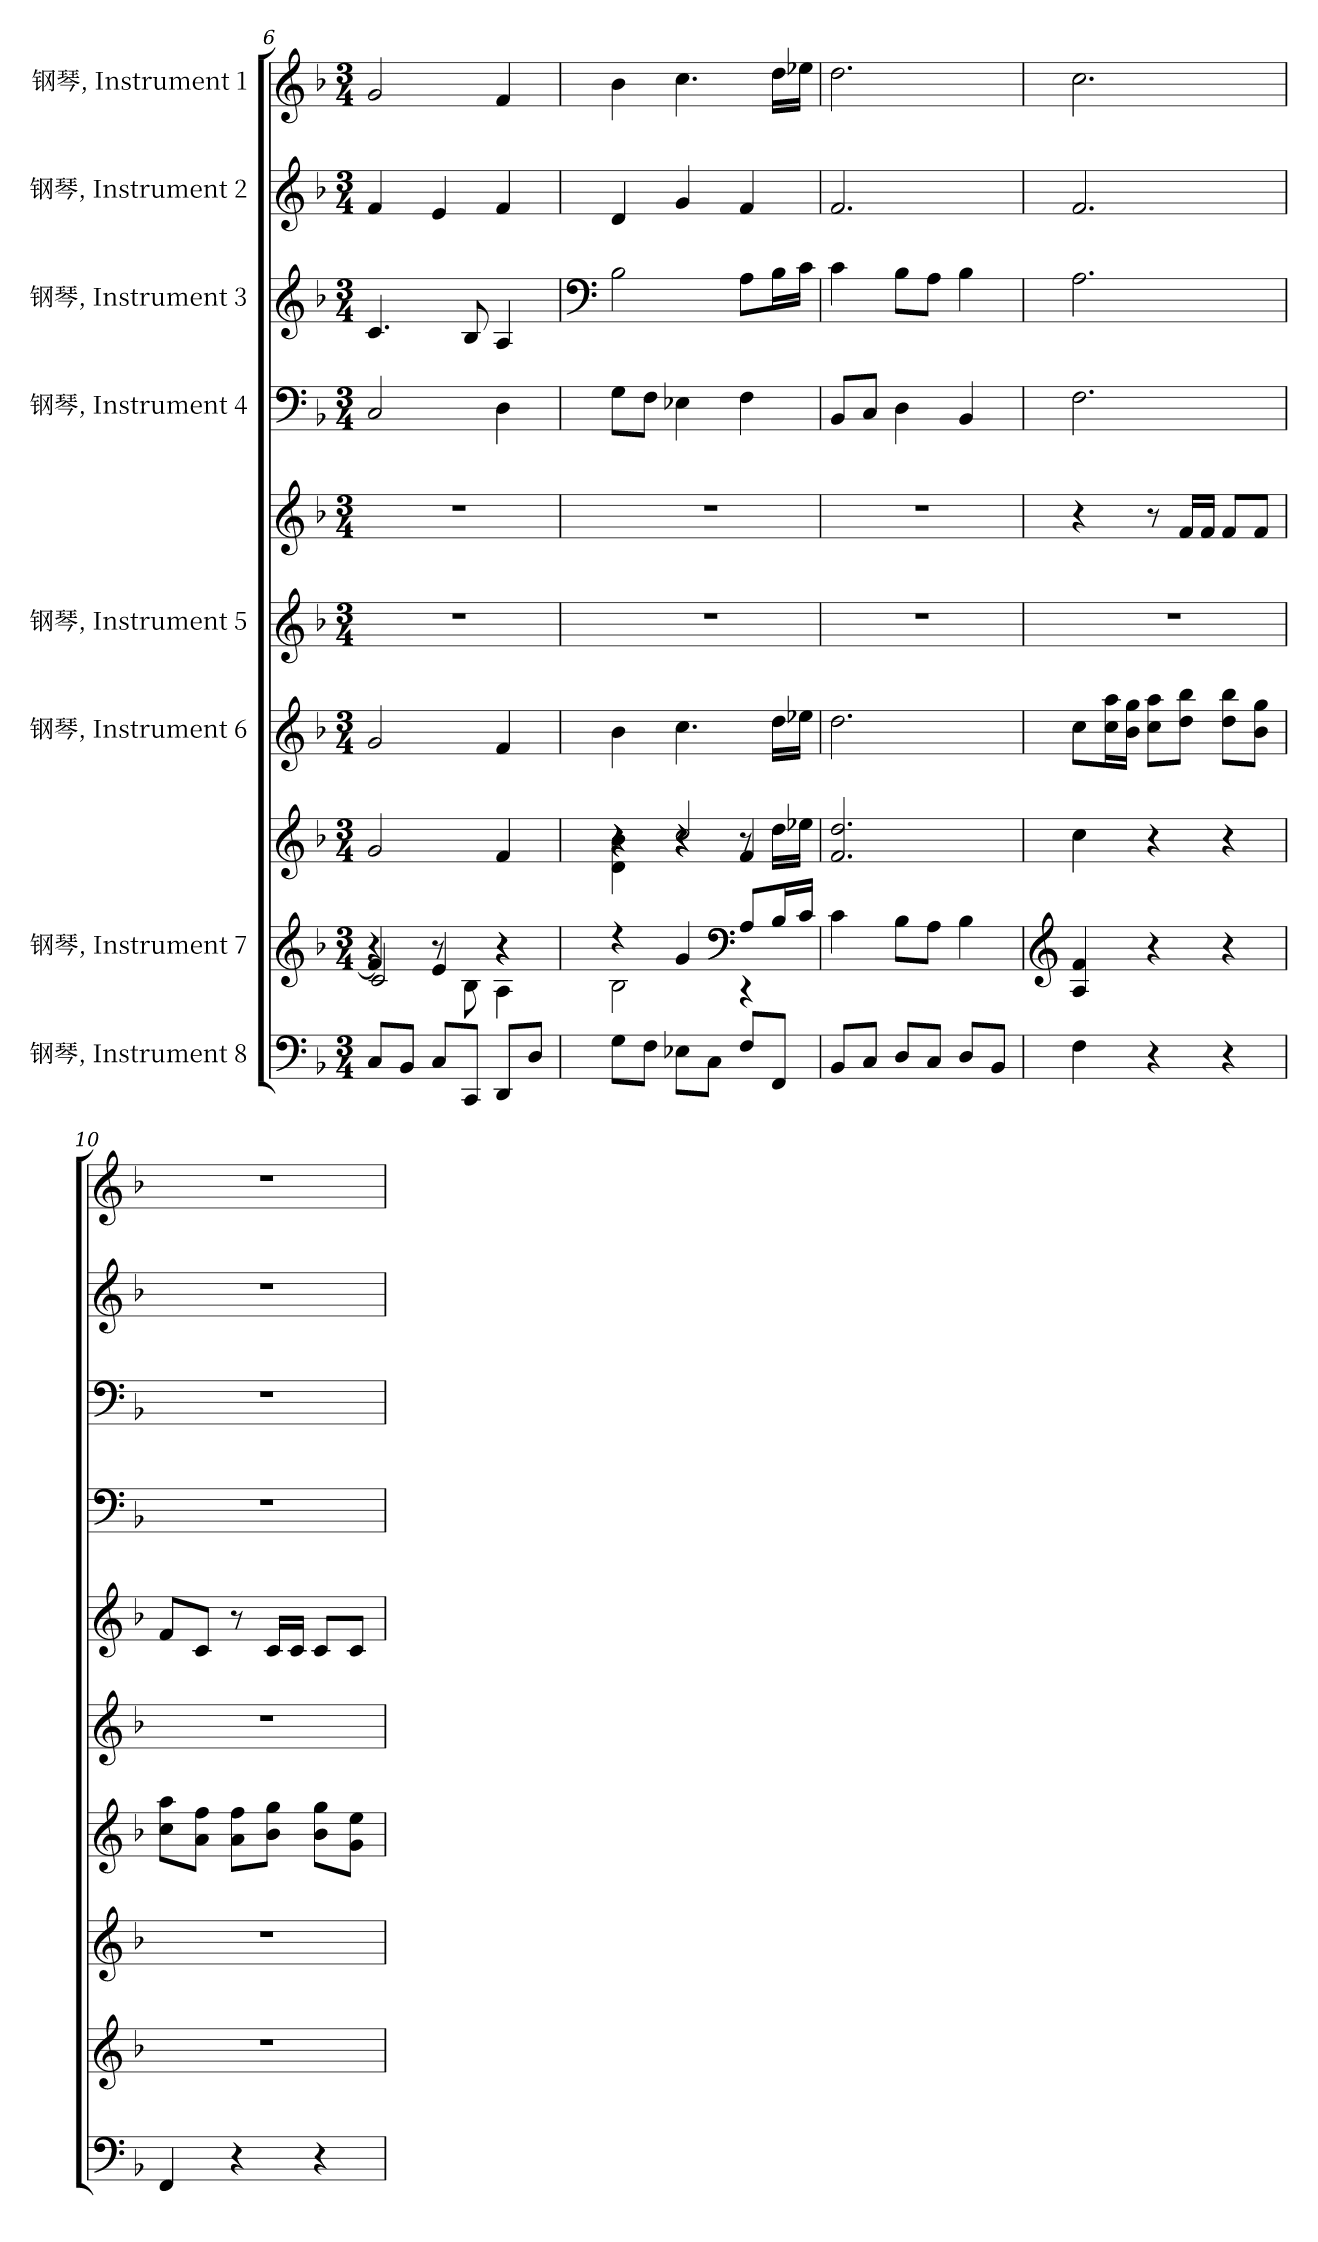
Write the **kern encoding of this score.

**kern	**kern	**kern	**kern	**kern	**kern	**kern	**kern	**kern	**kern
*part8	*part7	*part7	*part6	*part5	*part5	*part4	*part3	*part2	*part1
*staff10	*staff9	*staff8	*staff7	*staff6	*staff5	*staff4	*staff3	*staff2	*staff1
*I"钢琴, Instrument 8	*I"钢琴, Instrument 7	*	*I"钢琴, Instrument 6	*I"钢琴, Instrument 5	*	*I"钢琴, Instrument 4	*I"钢琴, Instrument 3	*I"钢琴, Instrument 2	*I"钢琴, Instrument 1
*clefF4	*clefG2	*clefG2	*clefG2	*clefG2	*clefG2	*clefF4	*clefG2	*clefG2	*clefG2
*k[b-]	*k[b-]	*k[b-]	*k[b-]	*k[b-]	*k[b-]	*k[b-]	*k[b-]	*k[b-]	*k[b-]
*M3/4	*M3/4	*M3/4	*M3/4	*M3/4	*M3/4	*M3/4	*M3/4	*M3/4	*M3/4
=6	=6	=6	=6	=6	=6	=6	=6	=6	=6
*	*^	*	*	*	*	*	*	*	*
*	*	*^	*	*	*	*	*	*	*	*
8C/L	4f/]	4r	2c/	2g/	2g/	2.r	2.r	2C/	4.c/	4f/	2g/
8BB-/J	.	.	.	.	.	.	.	.	.	.	.
8C/L	4e/	8r	.	.	.	.	.	.	.	4e/	.
8CC/J	.	8B-\	.	.	.	.	.	.	8B-/	.	.
8DD/L	4r	4A\	4r	4f/	4f/	.	.	4D\	4A/	4f/	4f/
8D/J	.	.	.	.	.	.	.	.	.	.	.
*	*v	*v	*v	*	*	*	*	*	*	*	*
=7	=7	=7	=7	=7	=7	=7	=7	=7	=7
*	*	*	*	*	*	*	*clefF4	*	*
*	*^	*^	*	*	*	*	*	*	*
*	*	*	*	*^	*	*	*	*	*	*	*
8G\L	4r	2B-\	4r	4d\ 4b-\	4r	4b-\	2.r	2.r	8G\L	2B-\	4d/	4b-\
8F\J	.	.	.	.	.	.	.	.	8F\J	.	.	.
8E-X\L	4g/	.	2cc/	4r	4r	4.cc\	.	.	4E-X\	.	4g/	4.cc\
8C\J	.	.	.	.	.	.	.	.	.	.	.	.
*	*clefF4	*	*	*	*	*	*	*	*	*	*	*
8F/L	8A/L	4r	.	8r	4f/	.	.	.	4F\	8A\L	4f/	.
8FF/J	16B-/L	.	.	16dd\LL	.	16dd\LL	.	.	.	16B-\L	.	16dd\LL
.	16c/JJ	.	.	16ee-X\JJ	.	16ee-X\JJ	.	.	.	16c\JJ	.	16ee-X\JJ
*	*v	*v	*	*	*	*	*	*	*	*	*	*
*	*	*v	*v	*v	*	*	*	*	*	*	*
=8	=8	=8	=8	=8	=8	=8	=8	=8	=8
8BB-/L	4c\	2.f/ 2.dd/	2.dd\	2.r	2.r	8BB-/L	4c\	2.f/	2.dd\
8C/J	.	.	.	.	.	8C/J	.	.	.
8D/L	8B-\L	.	.	.	.	4D\	8B-\L	.	.
8C/J	8A\J	.	.	.	.	.	8A\J	.	.
8D/L	4B-\	.	.	.	.	4BB-/	4B-\	.	.
8BB-/J	.	.	.	.	.	.	.	.	.
!!LO:PB:g=z
=9	=9	=9	=9	=9	=9	=9	=9	=9	=9
*	*clefG2	*	*	*	*	*	*	*	*
4F\	4A/ 4f/	4cc\	8cc\L	2.r	4r	2.F\	2.A\	2.f/	2.cc\
.	.	.	16cc\ 16aa\L	.	.	.	.	.	.
.	.	.	16b-\ 16gg\JJ	.	.	.	.	.	.
4r	4r	4r	8cc\ 8aa\L	.	8r	.	.	.	.
.	.	.	8dd\ 8bb-\J	.	16f/LL	.	.	.	.
.	.	.	.	.	16f/JJ	.	.	.	.
4r	4r	4r	8dd\ 8bb-\L	.	8f/L	.	.	.	.
.	.	.	8b-\ 8gg\J	.	8f/J	.	.	.	.
=10	=10	=10	=10	=10	=10	=10	=10	=10	=10
4FF/	2.r	2.r	8cc\ 8aa\L	2.r	8f/L	2.r	2.r	2.r	2.r
.	.	.	8a\ 8ff\J	.	8c/J	.	.	.	.
4r	.	.	8a\ 8ff\L	.	8r	.	.	.	.
.	.	.	8b-\ 8gg\J	.	16c/LL	.	.	.	.
.	.	.	.	.	16c/JJ	.	.	.	.
4r	.	.	8b-\ 8gg\L	.	8c/L	.	.	.	.
.	.	.	8g\ 8ee\J	.	8c/J	.	.	.	.
=	=	=	=	=	=	=	=	=	=
*-	*-	*-	*-	*-	*-	*-	*-	*-	*-
